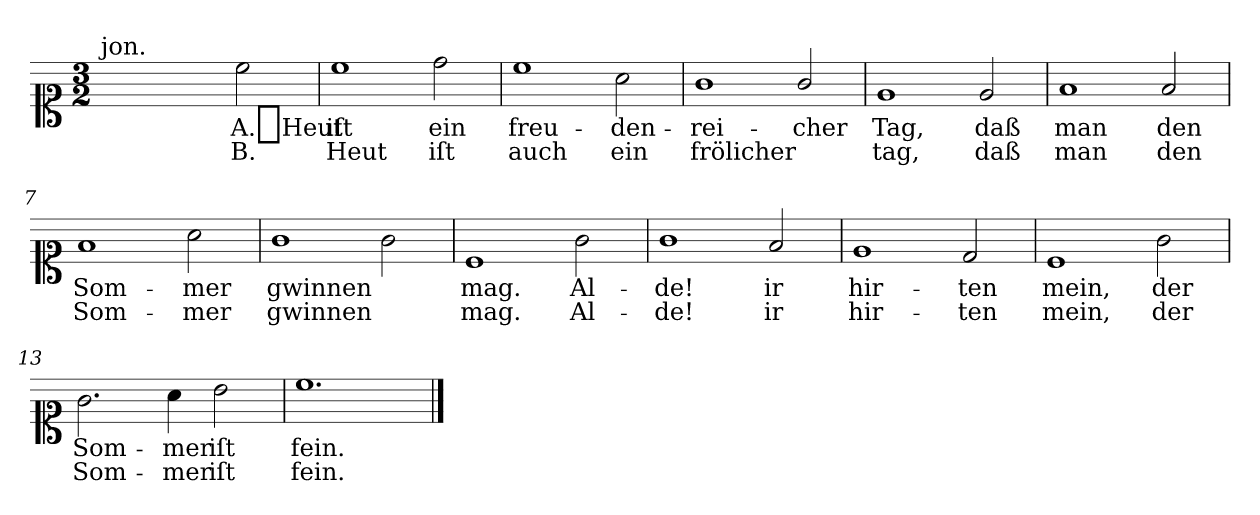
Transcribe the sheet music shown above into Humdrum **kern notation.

**kern	**text	**text
*part1	*part1	*part1
*staff1	*staff1	*staff1
*clefC1	*	*
*k[]	*	*
*C:ion	*	*
*M3/2	*	*
=1	=1	=1
!LO:TX:a:t=jon.	!	!
2ryy	.	.
2ryy	.	.
2cc	A._Heut	B.
=2	=2	=2
1cc	iſt	Heut
2dd	ein	iſt
=3	=3	=3
1cc	freu-	auch
2a	-den-	ein
=4	=4	=4
1g	-rei-	frölicher
2g/	-cher	.
=5	=5	=5
1e	Tag,	tag,
2e	daß	daß
=6	=6	=6
1f	man	man
2f	den	den
=7	=7	=7
1f	Som-	Som-
2a	-mer	-mer
=8	=8	=8
1g	gwinnen	gwinnen
2g	.	.
=9	=9	=9
1c	mag.	mag.
2g	Al-	Al-
=10	=10	=10
1g	-de!	-de!
2f	ir	ir
=11	=11	=11
1e	hir-	hir-
2d	-ten	-ten
=12	=12	=12
1c	mein,	mein,
2g	der	der
=13	=13	=13
2.g	Som-	Som-
4a	-mer	-mer
2b	iſt	iſt
=14	=14	=14
1.cc	fein.	fein.
==	==	==
*-	*-	*-
